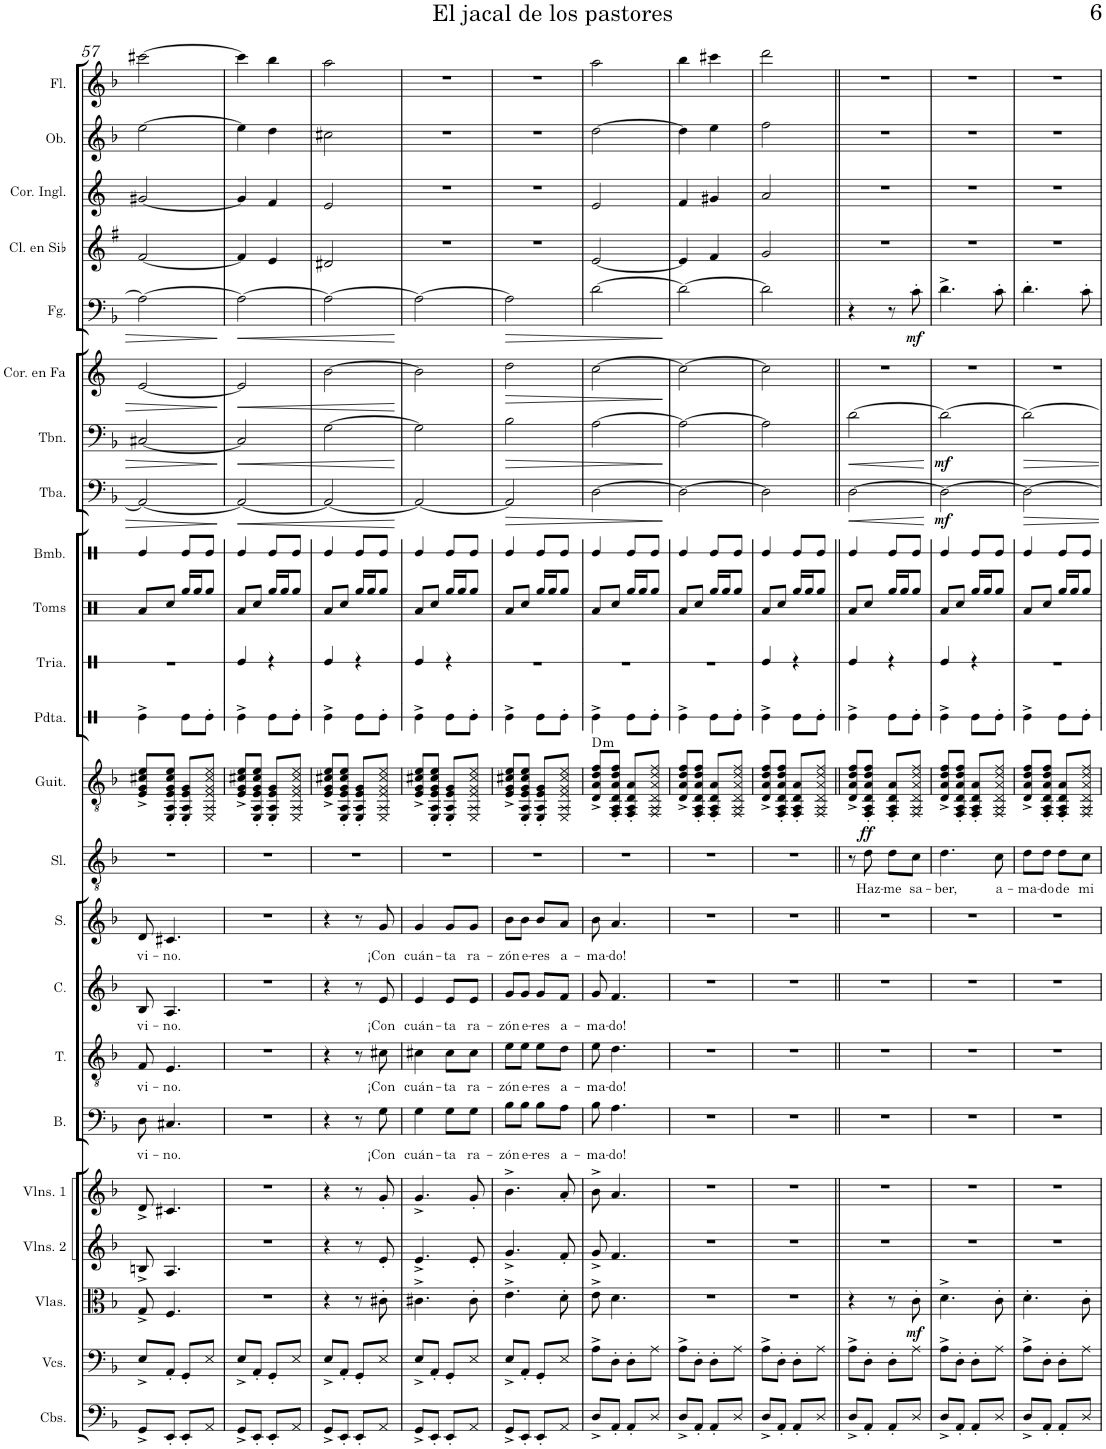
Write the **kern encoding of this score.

**kern	**kern	**kern	**dynam	**kern	**kern	**kern	**text	**kern	**text	**kern	**text	**kern	**text	**kern	**text	**dynam	**kern	**harte	**kern	**kern	**kern	**kern	**kern	**dynam	**kern	**dynam	**kern	**dynam	**kern	**dynam	**kern	**kern	**kern	**kern
*part23	*part22	*part21	*part21	*part20	*part19	*part18	*part18	*part17	*part17	*part16	*part16	*part15	*part15	*part14	*part14	*part14	*part13	*part13	*part12	*part11	*part10	*part9	*part8	*part8	*part7	*part7	*part6	*part6	*part5	*part5	*part4	*part3	*part2	*part1
*staff23	*staff22	*staff21	*staff21	*staff20	*staff19	*staff18	*staff18	*staff17	*staff17	*staff16	*staff16	*staff15	*staff15	*staff14	*staff14	*staff14	*staff13	*	*staff12	*staff11	*staff10	*staff9	*staff8	*staff8	*staff7	*staff7	*staff6	*staff6	*staff5	*staff5	*staff4	*staff3	*staff2	*staff1
*I"Contrabajos	*I"Violonchelos	*I"Violas	*	*I"Violines 2	*I"Violines 1	*I"Bajo	*	*I"Tenor	*	*I"Contralto	*	*I"Soprano	*	*I"Solista	*	*	*I"Guitarra	*	*I"Pandereta	*I"Triángulo	*I"Toms	*I"Bombo	*I"Tuba	*	*I"Trombón	*	*I"Trompa en Fa	*	*I"Fagot	*	*I"Clarinete en Sib	*I"Corno inglés	*I"Oboe	*I"Flauta
*I'Cbs.	*I'Vcs.	*I'Vlas.	*	*I'Vlns. 2	*I'Vlns. 1	*I'B.	*	*I'T.	*	*I'C.	*	*I'S.	*	*I'Sl.	*	*	*I'Guit.	*	*I'Pdta.	*	*I'Toms	*I'Bmb.	*I'Tba.	*	*I'Tbn.	*	*	*	*I'Fg.	*	*I'Cl. en Sib	*I'Cor. Ingl.	*I'Ob.	*I'Fl.
!!LO:PB:g=z
*clefF4	*clefF4	*clefC3	*	*clefG2	*clefG2	*clefF4	*	*clefGv2	*	*clefG2	*	*clefG2	*	*clefGv2	*	*	*clefGv2	*	*clefX	*clefX	*clefX	*clefX	*clefF4	*	*clefF4	*	*clefG2	*	*clefF4	*	*clefG2	*clefG2	*clefG2	*clefG2
*Trd7c12	*	*	*	*	*	*	*	*	*	*	*	*	*	*	*	*	*	*	*	*	*	*	*	*	*	*	*Trd4c7	*	*	*	*Trd1c2	*Trd4c7	*	*
*k[b-]	*k[b-]	*k[b-]	*	*k[b-]	*k[b-]	*k[b-]	*	*k[b-]	*	*k[b-]	*	*k[b-]	*	*k[b-]	*	*	*k[b-]	*	*k[]	*k[]	*k[]	*k[]	*k[b-]	*	*k[b-]	*	*k[]	*	*k[b-]	*	*k[f#]	*k[]	*k[b-]	*k[b-]
*M2/4	*M2/4	*M2/4	*	*M2/4	*M2/4	*M2/4	*	*M2/4	*	*M2/4	*	*M2/4	*	*M2/4	*	*	*M2/4	*	*M2/4	*M2/4	*M2/4	*M2/4	*M2/4	*	*M2/4	*	*M2/4	*	*M2/4	*	*M2/4	*M2/4	*M2/4	*M2/4
=57	=57	=57	=57	=57	=57	=57	=57	=57	=57	=57	=57	=57	=57	=57	=57	=57	=57	=57	=57	=57	=57	=57	=57	=57	=57	=57	=57	=57	=57	=57	=57	=57	=57	=57
!	!	!	!	!	!	!	!LO:LY:b	!	!LO:LY:b	!	!LO:LY:b	!	!LO:LY:b	!	!	!	!	!	!	!	!	!	!	!	!	!	!	!	!	!	!	!	!	!
8GG^/L	8E^/L	8G^/	.	8Bn^/	8d^/	8D\	vi-	8F/	vi-	8B-/	vi-	8d/	vi-	2r	.	.	8E/^ 8G/^ 8c#X/^ 8e/^L	.	4Re^\	2r	8Ra/L	4Re/	2AA/_	.	[2C#X/	.	[2e/	.	2A\_	.	[2f#/	[2g#X/	[2ee\	[2ccc#X\
!	!	!	!	!	!	!	!LO:LY:b	!	!LO:LY:b	!	!LO:LY:b	!	!LO:LY:b	!	!	!	!	!	!	!	!	!	!	!	!	!	!	!	!	!	!	!	!	!
8EE'/J	8AA'/J	4.F/	.	4.A/	4.c#X/	4.C#X/	-no.	4.E/	-no.	4.A/	-no.	4.c#X/	-no.	.	.	.	8EE/' 8AA/' 8E/' 8G/' 8c#/' 8e/'J	.	.	.	8Rcc/J	.	.	.	.	.	.	.	.	.	.	.	.	.
8EE'/L	8GG'/L	.	.	.	.	.	.	.	.	.	.	.	.	.	.	.	8EE/' 8AA/' 8E/' 8G/'L	.	8Re\L	.	16Rgg/LL	8Re/L	.	.	.	.	.	.	.	.	.	.	.	.
.	.	.	.	.	.	.	.	.	.	.	.	.	.	.	.	.	.	.	.	.	16Rgg/J	.	.	.	.	.	.	.	.	.	.	.	.	.
8AA/J	8E/J	.	.	.	.	.	.	.	.	.	.	.	.	.	.	.	8EE/ 8AA/ 8E/ 8G/ 8c#/ 8e/J	.	8Re'\J	.	8Rgg/J	8Re/J	.	.	.	.	.	.	.	.	.	.	.	.
=58	=58	=58	=58	=58	=58	=58	=58	=58	=58	=58	=58	=58	=58	=58	=58	=58	=58	=58	=58	=58	=58	=58	=58	=58	=58	=58	=58	=58	=58	=58	=58	=58	=58	=58
!	!	!	!	!	!	!	!	!	!	!	!	!	!	!	!	!	!	!	!	!	!	!	!	!LO:HP:b	!	!LO:HP:b	!	!LO:HP:b	!	!LO:HP:b	!	!	!	!
8GG^/L	8E^/L	2r	.	2r	2r	2r	.	2r	.	2r	.	2r	.	2r	.	.	8E/^ 8G/^ 8c#X/^ 8e/^L	.	4Re^\	4Re/	8Ra/L	4Re/	2AA/_	<	2C#/]	<	2e/]	<	2A\_	<	4f#/]	4g#/]	4ee\]	4ccc#\]
8EE'/J	8AA'/J	.	.	.	.	.	.	.	.	.	.	.	.	.	.	.	8EE/' 8AA/' 8E/' 8G/' 8c#/' 8e/'J	.	.	.	8Rcc/J	.	.	.	.	.	.	.	.	.	.	.	.	.
8EE'/L	8GG'/L	.	.	.	.	.	.	.	.	.	.	.	.	.	.	.	8EE/' 8AA/' 8E/' 8G/'L	.	8Re\L	4r	16Rgg/LL	8Re/L	.	.	.	.	.	.	.	.	4e/	4f/	4dd\	4bb-\
.	.	.	.	.	.	.	.	.	.	.	.	.	.	.	.	.	.	.	.	.	16Rgg/J	.	.	.	.	.	.	.	.	.	.	.	.	.
8AA/J	8E/J	.	.	.	.	.	.	.	.	.	.	.	.	.	.	.	8EE/ 8AA/ 8E/ 8G/ 8c#/ 8e/J	.	8Re'\J	.	8Rgg/J	8Re/J	.	.	.	.	.	.	.	.	.	.	.	.
=59	=59	=59	=59	=59	=59	=59	=59	=59	=59	=59	=59	=59	=59	=59	=59	=59	=59	=59	=59	=59	=59	=59	=59	=59	=59	=59	=59	=59	=59	=59	=59	=59	=59	=59
8GG^/L	8E^/L	4r	.	4r	4r	4r	.	4r	.	4r	.	4r	.	2r	.	.	8E/^ 8G/^ 8c#X/^ 8e/^L	.	4Re^\	4Re/	8Ra/L	4Re/	2AA/_	.	[2G\	.	[2b\	.	2A\_	.	2d#X/	2e/	2cc#X\	2aa\
8EE'/J	8AA'/J	.	.	.	.	.	.	.	.	.	.	.	.	.	.	.	8EE/' 8AA/' 8E/' 8G/' 8c#/' 8e/'J	.	.	.	8Rcc/J	.	.	.	.	.	.	.	.	.	.	.	.	.
8EE'/L	8GG'/L	8r	.	8r	8r	8r	.	8r	.	8r	.	8r	.	.	.	.	8EE/' 8AA/' 8E/' 8G/'L	.	8Re\L	4r	16Rgg/LL	8Re/L	.	.	.	.	.	.	.	.	.	.	.	.
.	.	.	.	.	.	.	.	.	.	.	.	.	.	.	.	.	.	.	.	.	16Rgg/J	.	.	.	.	.	.	.	.	.	.	.	.	.
!	!	!	!	!	!	!	!LO:LY:b	!	!LO:LY:b	!	!LO:LY:b	!	!LO:LY:b	!	!	!	!	!	!	!	!	!	!	!	!	!	!	!	!	!	!	!	!	!
8AA/J	8E/J	8c#X'\	.	8e'/	8g'/	8G\	¡Con	8c#X\	¡Con	8e/	¡Con	8g/	¡Con	.	.	.	8EE/ 8AA/ 8E/ 8G/ 8c#/ 8e/J	.	8Re'\J	.	8Rgg/J	8Re/J	.	.	.	.	.	.	.	.	.	.	.	.
.	.	.	.	.	.	.	.	.	.	.	.	.	.	.	.	.	.	.	.	.	.	.	.	[	.	[	.	[	.	[	.	.	.	.
=60	=60	=60	=60	=60	=60	=60	=60	=60	=60	=60	=60	=60	=60	=60	=60	=60	=60	=60	=60	=60	=60	=60	=60	=60	=60	=60	=60	=60	=60	=60	=60	=60	=60	=60
!	!	!	!	!	!	!	!LO:LY:b	!	!LO:LY:b	!	!LO:LY:b	!	!LO:LY:b	!	!	!	!	!	!	!	!	!	!	!	!	!	!	!	!	!	!	!	!	!
8GG^/L	8E^/L	4.c#X^\	.	4.e^/	4.g^/	4G\	cuán-	4c#X\	cuán-	4e/	cuán-	4g/	cuán-	2r	.	.	8E/^ 8G/^ 8c#X/^ 8e/^L	.	4Re^\	4Re/	8Ra/L	4Re/	2AA/_	.	2G\]	.	2b\]	.	2A\_	.	2r	2r	2r	2r
8EE'/J	8AA'/J	.	.	.	.	.	.	.	.	.	.	.	.	.	.	.	8EE/' 8AA/' 8E/' 8G/' 8c#/' 8e/'J	.	.	.	8Rcc/J	.	.	.	.	.	.	.	.	.	.	.	.	.
!	!	!	!	!	!	!	!LO:LY:b	!	!LO:LY:b	!	!LO:LY:b	!	!LO:LY:b	!	!	!	!	!	!	!	!	!	!	!	!	!	!	!	!	!	!	!	!	!
8EE'/L	8GG'/L	.	.	.	.	8G\L	-ta	8c#\L	-ta	8e/L	-ta	8g/L	-ta	.	.	.	8EE/' 8AA/' 8E/' 8G/'L	.	8Re\L	4r	16Rgg/LL	8Re/L	.	.	.	.	.	.	.	.	.	.	.	.
.	.	.	.	.	.	.	.	.	.	.	.	.	.	.	.	.	.	.	.	.	16Rgg/J	.	.	.	.	.	.	.	.	.	.	.	.	.
!	!	!	!	!	!	!	!LO:LY:b	!	!LO:LY:b	!	!LO:LY:b	!	!LO:LY:b	!	!	!	!	!	!	!	!	!	!	!	!	!	!	!	!	!	!	!	!	!
8AA/J	8E/J	8c#'\	.	8e'/	8g'/	8G\J	ra-	8c#\J	ra-	8e/J	ra-	8g/J	ra-	.	.	.	8EE/ 8AA/ 8E/ 8G/ 8c#/ 8e/J	.	8Re'\J	.	8Rgg/J	8Re/J	.	.	.	.	.	.	.	.	.	.	.	.
=61	=61	=61	=61	=61	=61	=61	=61	=61	=61	=61	=61	=61	=61	=61	=61	=61	=61	=61	=61	=61	=61	=61	=61	=61	=61	=61	=61	=61	=61	=61	=61	=61	=61	=61
!	!	!	!	!	!	!	!LO:LY:b	!	!LO:LY:b	!	!LO:LY:b	!	!LO:LY:b	!	!	!	!	!	!	!	!	!	!	!LO:HP:b	!	!LO:HP:b	!	!LO:HP:b	!	!LO:HP:b	!	!	!	!
8GG^/L	8E^/L	4.e^\	.	4.g^/	4.b-^\	8B-\L	-zón	8e\L	-zón	8g/L	-zón	8b-\L	-zón	2r	.	.	8E/^ 8G/^ 8c#X/^ 8e/^L	.	4Re^\	2r	8Ra/L	4Re/	2AA/]	>	2B-\	>	2dd\	>	2A\]	>	2r	2r	2r	2r
!	!	!	!	!	!	!	!LO:LY:b	!	!LO:LY:b	!	!LO:LY:b	!	!LO:LY:b	!	!	!	!	!	!	!	!	!	!	!	!	!	!	!	!	!	!	!	!	!
8EE'/J	8AA'/J	.	.	.	.	8B-\J	e-	8e\J	e-	8g/J	e-	8b-\J	e-	.	.	.	8EE/' 8AA/' 8E/' 8G/' 8c#/' 8e/'J	.	.	.	8Rcc/J	.	.	.	.	.	.	.	.	.	.	.	.	.
!	!	!	!	!	!	!	!LO:LY:b	!	!LO:LY:b	!	!LO:LY:b	!	!LO:LY:b	!	!	!	!	!	!	!	!	!	!	!	!	!	!	!	!	!	!	!	!	!
8EE'/L	8GG'/L	.	.	.	.	8B-\L	-res	8e\L	-res	8g/L	-res	8b-/L	-res	.	.	.	8EE/' 8AA/' 8E/' 8G/'L	.	8Re\L	.	16Rgg/LL	8Re/L	.	.	.	.	.	.	.	.	.	.	.	.
.	.	.	.	.	.	.	.	.	.	.	.	.	.	.	.	.	.	.	.	.	16Rgg/J	.	.	.	.	.	.	.	.	.	.	.	.	.
!	!	!	!	!	!	!	!LO:LY:b	!	!LO:LY:b	!	!LO:LY:b	!	!LO:LY:b	!	!	!	!	!	!	!	!	!	!	!	!	!	!	!	!	!	!	!	!	!
8AA/J	8E/J	8d'\	.	8f'/	8a'/	8A\J	a-	8d\J	a-	8f/J	a-	8a/J	a-	.	.	.	8EE/ 8AA/ 8E/ 8G/ 8c#/ 8e/J	.	8Re'\J	.	8Rgg/J	8Re/J	.	.	.	.	.	.	.	.	.	.	.	.
=62	=62	=62	=62	=62	=62	=62	=62	=62	=62	=62	=62	=62	=62	=62	=62	=62	=62	=62	=62	=62	=62	=62	=62	=62	=62	=62	=62	=62	=62	=62	=62	=62	=62	=62
!	!	!	!	!	!	!	!LO:LY:b	!	!LO:LY:b	!	!LO:LY:b	!	!LO:LY:b	!	!	!	!	!LO:H:kt=m	!	!	!	!	!	!	!	!	!	!	!	!	!	!	!	!
8D^/L	8A^\L	8e^\	.	8g^/	8b-^\	8B-\	-ma-	8e\	-ma-	8g/	-ma-	8b-\	-ma-	2r	.	.	8D/^ 8A/^ 8d/^ 8f/^L	D:min	4Re^\	2r	8Ra/L	4Re/	[2D\	.	[2A\	.	[2cc\	.	[2d\	.	[2e/	2e/	[2dd\	2aa\
!	!	!	!	!	!	!	!LO:LY:b	!	!LO:LY:b	!	!LO:LY:b	!	!LO:LY:b	!	!	!	!	!	!	!	!	!	!	!	!	!	!	!	!	!	!	!	!	!
8AA'/J	8D'\J	4.d\	.	4.f/	4.a/	4.A\	-do!	4.d\	-do!	4.f/	-do!	4.a/	-do!	.	.	.	8FF/' 8AA/' 8D/' 8A/' 8d/' 8f/'J	.	.	.	8Rcc/J	.	.	.	.	.	.	.	.	.	.	.	.	.
8AA'/L	8D'\L	.	.	.	.	.	.	.	.	.	.	.	.	.	.	.	8FF/' 8AA/' 8D/' 8A/'L	.	8Re\L	.	16Rgg/LL	8Re/L	.	.	.	.	.	.	.	.	.	.	.	.
.	.	.	.	.	.	.	.	.	.	.	.	.	.	.	.	.	.	.	.	.	16Rgg/J	.	.	.	.	.	.	.	.	.	.	.	.	.
8D/J	8A\J	.	.	.	.	.	.	.	.	.	.	.	.	.	.	.	8FF/ 8AA/ 8D/ 8A/ 8d/ 8f/J	.	8Re'\J	.	8Rgg/J	8Re/J	.	.	.	.	.	.	.	.	.	.	.	.
.	.	.	.	.	.	.	.	.	.	.	.	.	.	.	.	.	.	.	.	.	.	.	.	]	.	]	.	]	.	]	.	.	.	.
=63	=63	=63	=63	=63	=63	=63	=63	=63	=63	=63	=63	=63	=63	=63	=63	=63	=63	=63	=63	=63	=63	=63	=63	=63	=63	=63	=63	=63	=63	=63	=63	=63	=63	=63
8D^/L	8A^\L	2r	.	2r	2r	2r	.	2r	.	2r	.	2r	.	2r	.	.	8D/^ 8A/^ 8d/^ 8f/^L	.	4Re^\	2r	8Ra/L	4Re/	2D\_	.	2A\_	.	2cc\_	.	2d\_	.	4e/]	4f/	4dd\]	4bb-\
8AA'/J	8D'\J	.	.	.	.	.	.	.	.	.	.	.	.	.	.	.	8FF/' 8AA/' 8D/' 8A/' 8d/' 8f/'J	.	.	.	8Rcc/J	.	.	.	.	.	.	.	.	.	.	.	.	.
8AA'/L	8D'\L	.	.	.	.	.	.	.	.	.	.	.	.	.	.	.	8FF/' 8AA/' 8D/' 8A/'L	.	8Re\L	.	16Rgg/LL	8Re/L	.	.	.	.	.	.	.	.	4f#/	4g#X/	4ee\	4ccc#X\
.	.	.	.	.	.	.	.	.	.	.	.	.	.	.	.	.	.	.	.	.	16Rgg/J	.	.	.	.	.	.	.	.	.	.	.	.	.
8D/J	8A\J	.	.	.	.	.	.	.	.	.	.	.	.	.	.	.	8FF/ 8AA/ 8D/ 8A/ 8d/ 8f/J	.	8Re'\J	.	8Rgg/J	8Re/J	.	.	.	.	.	.	.	.	.	.	.	.
=64	=64	=64	=64	=64	=64	=64	=64	=64	=64	=64	=64	=64	=64	=64	=64	=64	=64	=64	=64	=64	=64	=64	=64	=64	=64	=64	=64	=64	=64	=64	=64	=64	=64	=64
8D^/L	8A^\L	2r	.	2r	2r	2r	.	2r	.	2r	.	2r	.	2r	.	.	8D/^ 8A/^ 8d/^ 8f/^L	.	4Re^\	4Re/	8Ra/L	4Re/	2D\]	.	2A\]	.	2cc\]	.	2d\]	.	2g/	2a/	2ff\	2ddd\
8AA'/J	8D'\J	.	.	.	.	.	.	.	.	.	.	.	.	.	.	.	8FF/' 8AA/' 8D/' 8A/' 8d/' 8f/'J	.	.	.	8Rcc/J	.	.	.	.	.	.	.	.	.	.	.	.	.
8AA'/L	8D'\L	.	.	.	.	.	.	.	.	.	.	.	.	.	.	.	8FF/' 8AA/' 8D/' 8A/'L	.	8Re\L	4r	16Rgg/LL	8Re/L	.	.	.	.	.	.	.	.	.	.	.	.
.	.	.	.	.	.	.	.	.	.	.	.	.	.	.	.	.	.	.	.	.	16Rgg/J	.	.	.	.	.	.	.	.	.	.	.	.	.
8D/J	8A\J	.	.	.	.	.	.	.	.	.	.	.	.	.	.	.	8FF/ 8AA/ 8D/ 8A/ 8d/ 8f/J	.	8Re'\J	.	8Rgg/J	8Re/J	.	.	.	.	.	.	.	.	.	.	.	.
=65||	=65||	=65||	=65||	=65||	=65||	=65||	=65||	=65||	=65||	=65||	=65||	=65||	=65||	=65||	=65||	=65||	=65||	=65||	=65||	=65||	=65||	=65||	=65||	=65||	=65||	=65||	=65||	=65||	=65||	=65||	=65||	=65||	=65||	=65||
!	!	!	!	!	!	!	!	!	!	!	!	!	!	!	!	!	!	!	!	!	!	!	!	!LO:HP:b	!	!LO:HP:b	!	!	!	!	!	!	!	!
8D^/L	8A^\L	4r	.	2r	2r	2r	.	2r	.	2r	.	2r	.	8r	.	.	8D/^ 8A/^ 8d/^ 8f/^L	.	4Re^\	4Re/	8Ra/L	4Re/	[2D\	<	[2d\	<	2r	.	4r	.	2r	2r	2r	2r
!	!	!	!	!	!	!	!	!	!	!	!	!	!	!	!LO:LY:b	!LO:DY:a	!	!	!	!	!	!	!	!	!	!	!	!	!	!	!	!	!	!
8AA'/J	8D'\J	.	.	.	.	.	.	.	.	.	.	.	.	8d\	Haz-	ff	8FF/' 8AA/' 8D/' 8A/' 8d/' 8f/'J	.	.	.	8Rcc/J	.	.	.	.	.	.	.	.	.	.	.	.	.
!	!	!	!	!	!	!	!	!	!	!	!	!	!	!	!LO:LY:b	!	!	!	!	!	!	!	!	!	!	!	!	!	!	!	!	!	!	!
8AA'/L	8D'\L	8r	.	.	.	.	.	.	.	.	.	.	.	8d\L	-me	.	8FF/' 8AA/' 8D/' 8A/'L	.	8Re\L	4r	16Rgg/LL	8Re/L	.	.	.	.	.	.	8r	.	.	.	.	.
.	.	.	.	.	.	.	.	.	.	.	.	.	.	.	.	.	.	.	.	.	16Rgg/J	.	.	.	.	.	.	.	.	.	.	.	.	.
!	!	!	!LO:DY:b	!	!	!	!	!	!	!	!	!	!	!	!LO:LY:b	!	!	!	!	!	!	!	!	!	!	!	!	!	!	!LO:DY:b	!	!	!	!
8D/J	8A\J	8c'\	mf	.	.	.	.	.	.	.	.	.	.	8c\J	sa-	.	8FF/ 8AA/ 8D/ 8A/ 8d/ 8f/J	.	8Re'\J	.	8Rgg/J	8Re/J	.	.	.	.	.	.	8c'\	mf	.	.	.	.
.	.	.	.	.	.	.	.	.	.	.	.	.	.	.	.	.	.	.	.	.	.	.	.	[	.	[	.	.	.	.	.	.	.	.
=66	=66	=66	=66	=66	=66	=66	=66	=66	=66	=66	=66	=66	=66	=66	=66	=66	=66	=66	=66	=66	=66	=66	=66	=66	=66	=66	=66	=66	=66	=66	=66	=66	=66	=66
!	!	!	!	!	!	!	!	!	!	!	!	!	!	!	!LO:LY:b	!	!	!	!	!	!	!	!	!LO:DY:b	!	!LO:DY:b	!	!	!	!	!	!	!	!
8D^/L	8A^\L	4.d^\	.	2r	2r	2r	.	2r	.	2r	.	2r	.	4.d\	-ber,	.	8D/^ 8A/^ 8d/^ 8f/^L	.	4Re^\	4Re/	8Ra/L	4Re/	2D\_	mf	2d\_	mf	2r	.	4.d^\	.	2r	2r	2r	2r
8AA'/J	8D'\J	.	.	.	.	.	.	.	.	.	.	.	.	.	.	.	8FF/' 8AA/' 8D/' 8A/' 8d/' 8f/'J	.	.	.	8Rcc/J	.	.	.	.	.	.	.	.	.	.	.	.	.
8AA'/L	8D'\L	.	.	.	.	.	.	.	.	.	.	.	.	.	.	.	8FF/' 8AA/' 8D/' 8A/'L	.	8Re\L	4r	16Rgg/LL	8Re/L	.	.	.	.	.	.	.	.	.	.	.	.
.	.	.	.	.	.	.	.	.	.	.	.	.	.	.	.	.	.	.	.	.	16Rgg/J	.	.	.	.	.	.	.	.	.	.	.	.	.
!	!	!	!	!	!	!	!	!	!	!	!	!	!	!	!LO:LY:b	!	!	!	!	!	!	!	!	!	!	!	!	!	!	!	!	!	!	!
8D/J	8A\J	8c'\	.	.	.	.	.	.	.	.	.	.	.	8c\	a-	.	8FF/ 8AA/ 8D/ 8A/ 8d/ 8f/J	.	8Re'\J	.	8Rgg/J	8Re/J	.	.	.	.	.	.	8c'\	.	.	.	.	.
=67	=67	=67	=67	=67	=67	=67	=67	=67	=67	=67	=67	=67	=67	=67	=67	=67	=67	=67	=67	=67	=67	=67	=67	=67	=67	=67	=67	=67	=67	=67	=67	=67	=67	=67
!	!	!	!	!	!	!	!	!	!	!	!	!	!	!	!LO:LY:b	!	!	!	!	!	!	!	!	!	!	!	!	!	!	!	!	!	!	!
8D^/L	8A^\L	4.d'\	.	2r	2r	2r	.	2r	.	2r	.	2r	.	8d\L	-ma-	.	8D/^ 8A/^ 8d/^ 8f/^L	.	4Re^\	2r	8Ra/L	4Re/	2D\_	.	2d\_	.	2r	.	4.d'\	.	2r	2r	2r	2r
!	!	!	!	!	!	!	!	!	!	!	!	!	!	!	!LO:LY:b	!	!	!	!	!	!	!	!	!	!	!	!	!	!	!	!	!	!	!
8AA'/J	8D'\J	.	.	.	.	.	.	.	.	.	.	.	.	8d\J	-do	.	8FF/' 8AA/' 8D/' 8A/' 8d/' 8f/'J	.	.	.	8Rcc/J	.	.	.	.	.	.	.	.	.	.	.	.	.
!	!	!	!	!	!	!	!	!	!	!	!	!	!	!	!LO:LY:b	!	!	!	!	!	!	!	!	!	!	!	!	!	!	!	!	!	!	!
8AA'/L	8D'\L	.	.	.	.	.	.	.	.	.	.	.	.	8d\L	de	.	8FF/' 8AA/' 8D/' 8A/'L	.	8Re\L	.	16Rgg/LL	8Re/L	.	.	.	.	.	.	.	.	.	.	.	.
.	.	.	.	.	.	.	.	.	.	.	.	.	.	.	.	.	.	.	.	.	16Rgg/J	.	.	.	.	.	.	.	.	.	.	.	.	.
!	!	!	!	!	!	!	!	!	!	!	!	!	!	!	!LO:LY:b	!	!	!	!	!	!	!	!	!	!	!	!	!	!	!	!	!	!	!
8D/J	8A\J	8c'\	.	.	.	.	.	.	.	.	.	.	.	8c\J	mi	.	8FF/ 8AA/ 8D/ 8A/ 8d/ 8f/J	.	8Re'\J	.	8Rgg/J	8Re/J	.	.	.	.	.	.	8c'\	.	.	.	.	.
=	=	=	=	=	=	=	=	=	=	=	=	=	=	=	=	=	=	=	=	=	=	=	=	=	=	=	=	=	=	=	=	=	=	=
*-	*-	*-	*-	*-	*-	*-	*-	*-	*-	*-	*-	*-	*-	*-	*-	*-	*-	*-	*-	*-	*-	*-	*-	*-	*-	*-	*-	*-	*-	*-	*-	*-	*-	*-
